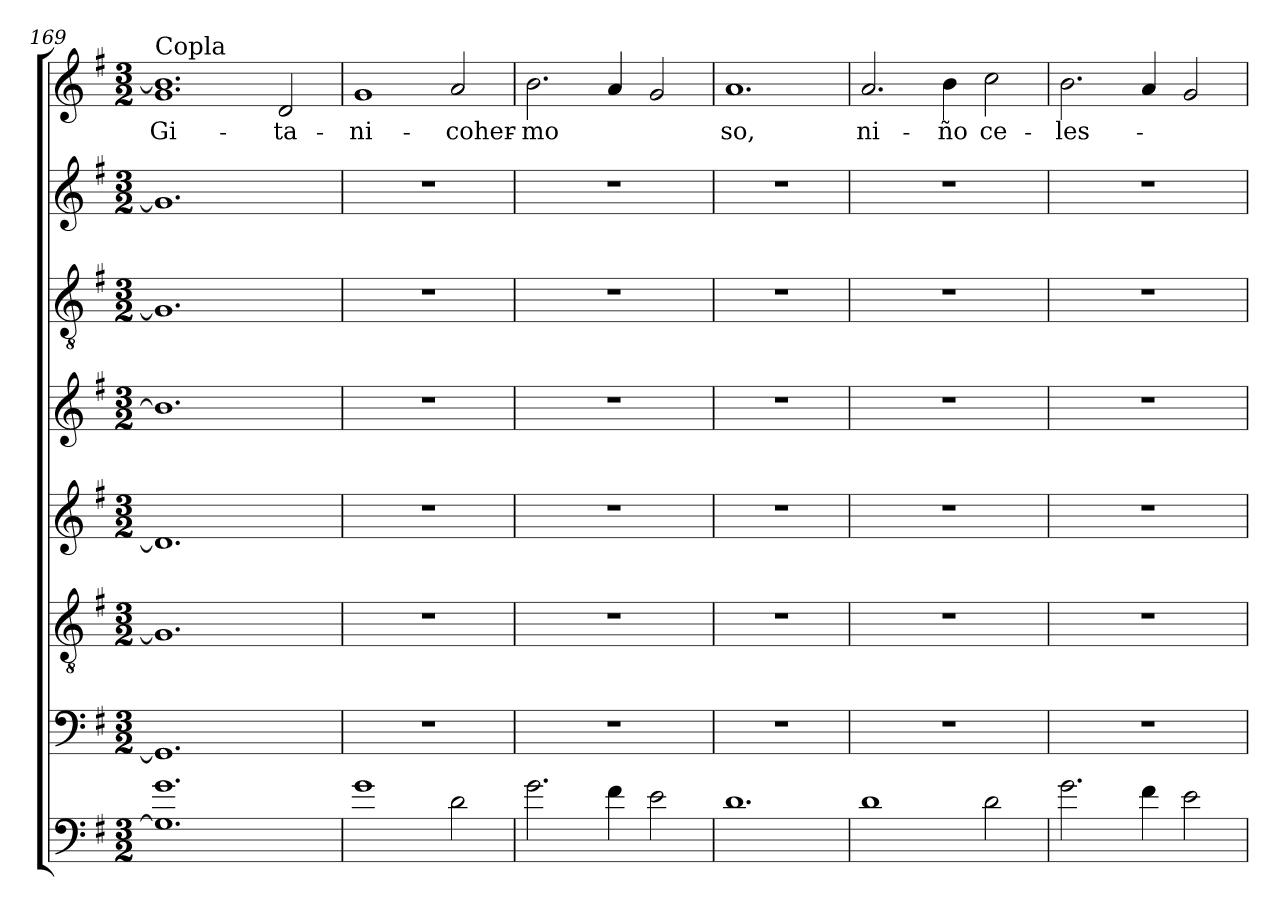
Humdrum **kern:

**kern	**kern	**text	**kern	**text	**kern	**text	**kern	**text	**kern	**text	**kern	**text	**kern	**text
*part8	*part7	*part7	*part6	*part6	*part5	*part5	*part4	*part4	*part3	*part3	*part2	*part2	*part1	*part1
*staff8	*staff7	*staff7	*staff6	*staff6	*staff5	*staff5	*staff4	*staff4	*staff3	*staff3	*staff2	*staff2	*staff1	*staff1
!!LO:PB:g=z
*clefF4	*clefF4	*	*clefGv2	*	*clefG2	*	*clefG2	*	*clefGv2	*	*clefG2	*	*clefG2	*
*ITrd7c12	*	*	*	*	*	*	*	*	*	*	*	*	*	*
*k[f#]	*k[f#]	*	*k[f#]	*	*k[f#]	*	*k[f#]	*	*k[f#]	*	*k[f#]	*	*k[f#]	*
*G:	*G:	*	*G:	*	*G:	*	*G:	*	*G:	*	*G:	*	*G:	*
*M3/2	*M3/2	*	*M3/2	*	*M3/2	*	*M3/2	*	*M3/2	*	*M3/2	*	*M3/2	*
=169	=169	=169	=169	=169	=169	=169	=169	=169	=169	=169	=169	=169	=169	=169
!	!	!	!	!	!	!	!	!	!	!	!	!	!LO:TX:a:t=Copla	!
!	!	!	!	!	!	!	!	!	!	!	!	!	!	!LO:LY:b
1.GG] 1.G	1.GG]	.	1.G]	.	1.d]	.	1.b]	.	1.G]	.	1.g]	.	1.g 1.b]	-Gi-
!	!	!	!	!	!	!	!	!	!	!	!	!	!	!LO:LY:b
2ryy	2ryy	.	2ryy	.	2ryy	.	2ryy	.	2ryy	.	2ryy	.	2d/	-ta-
=170	=170	=170	=170	=170	=170	=170	=170	=170	=170	=170	=170	=170	=170	=170
!	!	!	!	!	!	!	!	!	!	!	!	!	!	!LO:LY:b
1G	1.r	.	1.r	.	1.r	.	1.r	.	1.r	.	1.r	.	1g	-ni-
!	!	!	!	!	!	!	!	!	!	!	!	!	!	!LO:LY:b
2D\	.	.	.	.	.	.	.	.	.	.	.	.	2a/	-coher-
=171	=171	=171	=171	=171	=171	=171	=171	=171	=171	=171	=171	=171	=171	=171
!	!	!	!	!	!	!	!	!	!	!	!	!	!	!LO:LY:b
2.G\	1.r	.	1.r	.	1.r	.	1.r	.	1.r	.	1.r	.	2.b\	-mo
4F#\	.	.	.	.	.	.	.	.	.	.	.	.	4a/	.
2E\	.	.	.	.	.	.	.	.	.	.	.	.	2g/	.
=172	=172	=172	=172	=172	=172	=172	=172	=172	=172	=172	=172	=172	=172	=172
!	!	!	!	!	!	!	!	!	!	!	!	!	!	!LO:LY:b
1.D	1.r	.	1.r	.	1.r	.	1.r	.	1.r	.	1.r	.	1.a	so,
=173	=173	=173	=173	=173	=173	=173	=173	=173	=173	=173	=173	=173	=173	=173
!	!	!	!	!	!	!	!	!	!	!	!	!	!	!LO:LY:b
1D	1.r	.	1.r	.	1.r	.	1.r	.	1.r	.	1.r	.	2.a/	ni-
!	!	!	!	!	!	!	!	!	!	!	!	!	!	!LO:LY:b
.	.	.	.	.	.	.	.	.	.	.	.	.	4b\	-ño
!	!	!	!	!	!	!	!	!	!	!	!	!	!	!LO:LY:b
2D\	.	.	.	.	.	.	.	.	.	.	.	.	2cc\	ce-
=174	=174	=174	=174	=174	=174	=174	=174	=174	=174	=174	=174	=174	=174	=174
!	!	!	!	!	!	!	!	!	!	!	!	!	!	!LO:LY:b
2.G\	1.r	.	1.r	.	1.r	.	1.r	.	1.r	.	1.r	.	2.b\	-les-
4F#\	.	.	.	.	.	.	.	.	.	.	.	.	4a/	.
2E\	.	.	.	.	.	.	.	.	.	.	.	.	2g/	.
=	=	=	=	=	=	=	=	=	=	=	=	=	=	=
*-	*-	*-	*-	*-	*-	*-	*-	*-	*-	*-	*-	*-	*-	*-
